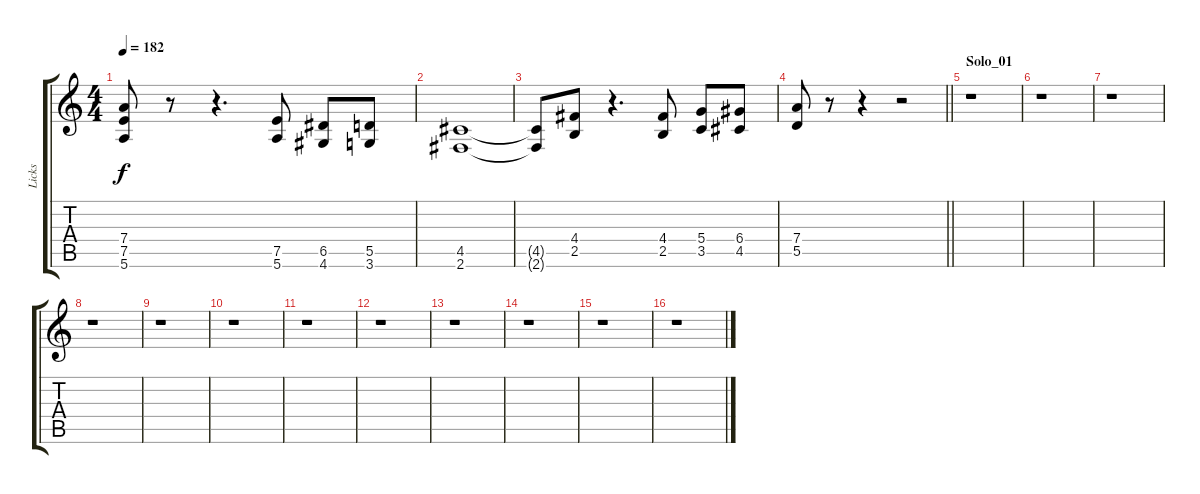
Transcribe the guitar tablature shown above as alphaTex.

\track ("Licks" "Licks") {instrument overdrivenguitar}
\staff {score tabs}
\tuning (E4 B3 G3 D3 A2 E2) {hide}
\ts (4 4)
\tempo 182
\clef g2
\ks c
(7.4 7.5 5.6).8{dy f} r.8 r.4{d} (7.5 5.6).8 (6.5 4.6).8 (5.5 3.6).8 |
(4.5 2.6).1 |
(4.5{t} 2.6{t}).8 (4.4 2.5).8 r.4{d} (4.4 2.5).8 (5.4 3.5).8 (6.4 4.5).8 |
\barLineRight lightlight
(7.4 5.5).8 r.8 r.4 r.2 |
\section ("" "Solo_01")
r.1 |
r.1 |
r.1 |
r.1 |
r.1 |
r.1 |
r.1 |
r.1 |
r.1 |
r.1 |
r.1 |
r.1
